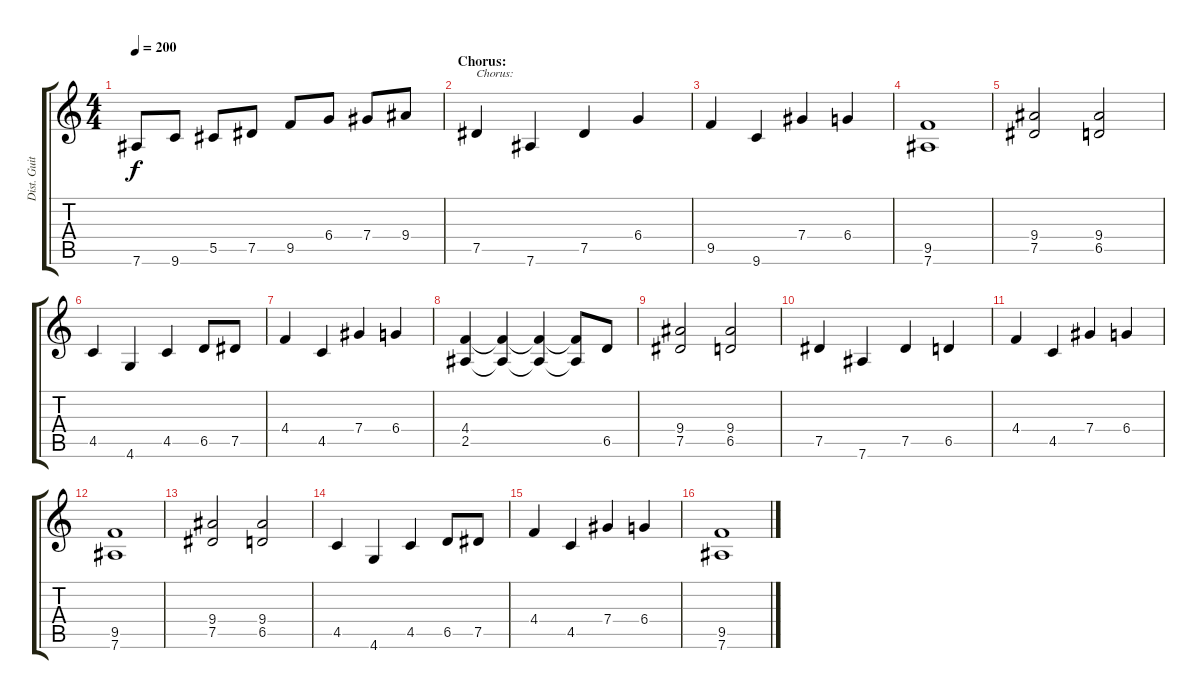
\track ("Dist. Guitar 1" "Dist. Guit") {instrument distortionguitar}
\staff {score tabs}
\tuning (Eb4 Bb3 Gb3 Db3 Ab2 Eb2) {hide}
\ts (4 4)
\tempo 200
\clef g2
\ks c
7.6.8{dy f} 9.6.8 5.5.8 7.5.8 9.5.8 6.4.8 7.4.8 9.4.8 |
\section ("" "Chorus:")
7.5.4{txt "Chorus:"} 7.6.4 7.5.4 6.4.4 |
9.5.4 9.6.4 7.4.4 6.4.4 |
(9.5 7.6).1 |
(9.4 7.5).2 (9.4 6.5).2 |
4.5.4 4.6.4 4.5.4 6.5.8 7.5.8 |
4.4.4 4.5.4 7.4.4 6.4.4 |
(4.4 2.5).4 (4.4{t} 2.5{t}).4 (4.4{t} 2.5{t}).4 (4.4{t} 2.5{t}).8 6.5.8 |
(9.4 7.5).2 (9.4 6.5).2 |
7.5.4 7.6.4 7.5.4 6.5.4 |
4.4.4 4.5.4 7.4.4 6.4.4 |
(9.5 7.6).1 |
(9.4 7.5).2 (9.4 6.5).2 |
4.5.4 4.6.4 4.5.4 6.5.8 7.5.8 |
4.4.4 4.5.4 7.4.4 6.4.4 |
(9.5 7.6).1
